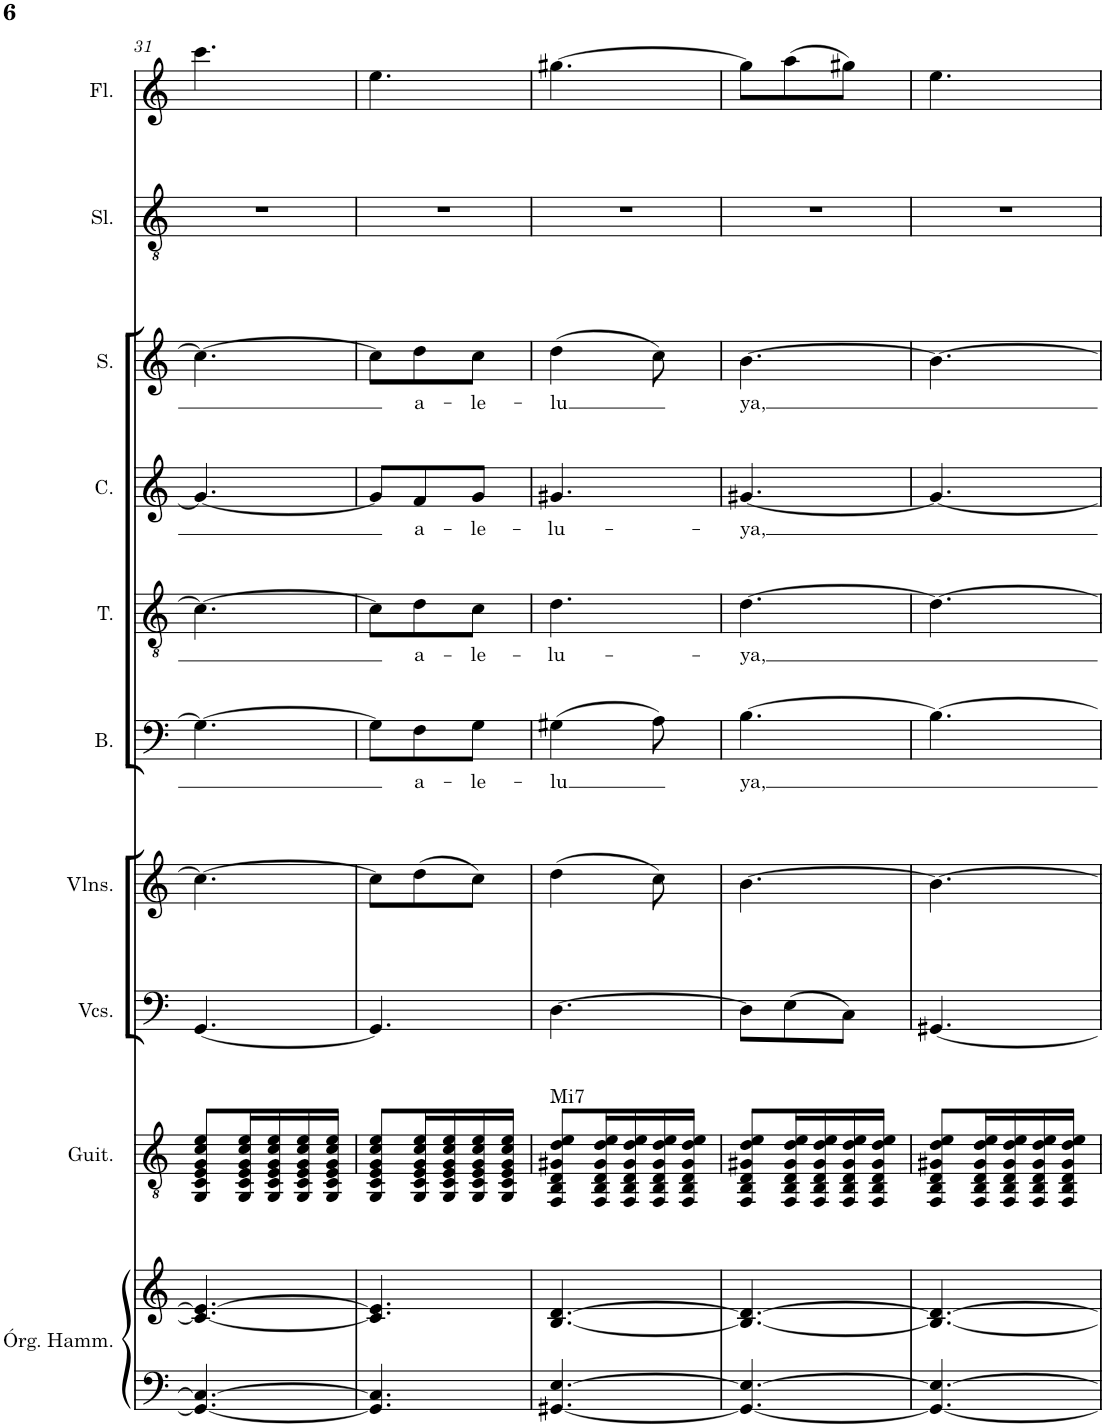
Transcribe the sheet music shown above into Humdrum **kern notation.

**kern	**kern	**kern	**harte	**kern	**kern	**kern	**text	**kern	**text	**kern	**text	**kern	**text	**kern	**kern
*part10	*part10	*part9	*part9	*part8	*part7	*part6	*part6	*part5	*part5	*part4	*part4	*part3	*part3	*part2	*part1
*staff11	*staff10	*staff9	*	*staff8	*staff7	*staff6	*staff6	*staff5	*staff5	*staff4	*staff4	*staff3	*staff3	*staff2	*staff1
*I"Órgano Hammond	*	*I"Guitarra	*	*I"Violonchelos	*I"Violines	*I"Bajo	*	*I"Tenor	*	*I"Contralto	*	*I"Soprano	*	*I"Solista	*I"Flauta
*I'Órg. Hamm.	*	*I'Guit.	*	*I'Vcs.	*I'Vlns.	*I'B.	*	*I'T.	*	*I'C.	*	*I'S.	*	*I'Sl.	*I'Fl.
!!LO:PB:g=z
*clefF4	*clefG2	*clefGv2	*	*clefF4	*clefG2	*clefF4	*	*clefGv2	*	*clefG2	*	*clefG2	*	*clefGv2	*clefG2
*k[]	*k[]	*k[]	*	*k[]	*k[]	*k[]	*	*k[]	*	*k[]	*	*k[]	*	*k[]	*k[]
*M3/8	*M3/8	*M3/8	*	*M3/8	*M3/8	*M3/8	*	*M3/8	*	*M3/8	*	*M3/8	*	*M3/8	*M3/8
=31	=31	=31	=31	=31	=31	=31	=31	=31	=31	=31	=31	=31	=31	=31	=31
4.GG/_ 4.C/_	4.c/_ 4.e/_	8GG/ 8C/ 8E/ 8G/ 8c/ 8e/L	.	[4.GG/	4.cc\_	4.G\_	.	4.c\_	.	4.g/_	.	4.cc\_	.	4.r	4.ccc\
.	.	16GG/ 16C/ 16E/ 16G/ 16c/ 16e/L	.	.	.	.	.	.	.	.	.	.	.	.	.
.	.	16GG/ 16C/ 16E/ 16G/ 16c/ 16e/	.	.	.	.	.	.	.	.	.	.	.	.	.
.	.	16GG/ 16C/ 16E/ 16G/ 16c/ 16e/	.	.	.	.	.	.	.	.	.	.	.	.	.
.	.	16GG/ 16C/ 16E/ 16G/ 16c/ 16e/JJ	.	.	.	.	.	.	.	.	.	.	.	.	.
=32	=32	=32	=32	=32	=32	=32	=32	=32	=32	=32	=32	=32	=32	=32	=32
4.GG/] 4.C/]	4.c/] 4.e/]	8GG/ 8C/ 8E/ 8G/ 8c/ 8e/L	.	4.GG/]	8cc\L]	8G\L]	.	8c\L]	.	8g/L]	.	8cc\L]	.	4.r	4.ee\
!	!	!	!	!	!	!	!LO:LY:b	!	!LO:LY:b	!	!LO:LY:b	!	!LO:LY:b	!	!
.	.	16GG/ 16C/ 16E/ 16G/ 16c/ 16e/L	.	.	(8dd\	8F\	a-	8d\	a-	8f/	a-	8dd\	a-	.	.
.	.	16GG/ 16C/ 16E/ 16G/ 16c/ 16e/	.	.	.	.	.	.	.	.	.	.	.	.	.
!	!	!	!	!	!	!	!LO:LY:b	!	!LO:LY:b	!	!LO:LY:b	!	!LO:LY:b	!	!
.	.	16GG/ 16C/ 16E/ 16G/ 16c/ 16e/	.	.	8cc\J)	8G\J	-le-	8c\J	-le-	8g/J	-le-	8cc\J	-le-	.	.
.	.	16GG/ 16C/ 16E/ 16G/ 16c/ 16e/JJ	.	.	.	.	.	.	.	.	.	.	.	.	.
=33	=33	=33	=33	=33	=33	=33	=33	=33	=33	=33	=33	=33	=33	=33	=33
!	!	!	!LO:H:kt=Mi7	!	!	!	!LO:LY:b	!	!LO:LY:b	!	!LO:LY:b	!	!LO:LY:b	!	!
[4.GG#X/ [4.E/	[4.B/ [4.d/	8FF/ 8BB/ 8D/ 8G#X/ 8d/ 8e/L	N	[4.D\	(4dd\	(4G#X\	-lu	4.d\	-lu-	4.g#X/	-lu-	(4dd\	-lu	4.r	[4.gg#X\
.	.	16FF/ 16BB/ 16D/ 16G#/ 16d/ 16e/L	.	.	.	.	.	.	.	.	.	.	.	.	.
.	.	16FF/ 16BB/ 16D/ 16G#/ 16d/ 16e/	.	.	.	.	.	.	.	.	.	.	.	.	.
.	.	16FF/ 16BB/ 16D/ 16G#/ 16d/ 16e/	.	.	8cc\)	8A\)	.	.	.	.	.	8cc\)	.	.	.
.	.	16FF/ 16BB/ 16D/ 16G#/ 16d/ 16e/JJ	.	.	.	.	.	.	.	.	.	.	.	.	.
=34	=34	=34	=34	=34	=34	=34	=34	=34	=34	=34	=34	=34	=34	=34	=34
!	!	!	!	!	!	!	!LO:LY:b	!	!LO:LY:b	!	!LO:LY:b	!	!LO:LY:b	!	!
4.GG#/_ 4.E/_	4.B/_ 4.d/_	8FF/ 8BB/ 8D/ 8G#X/ 8d/ 8e/L	.	8D\L]	[4.b\	[4.B\	ya,	[4.d\	-ya,	[4.g#X/	-ya,	[4.b\	ya,	4.r	8gg#\L]
.	.	16FF/ 16BB/ 16D/ 16G#/ 16d/ 16e/L	.	(8E\	.	.	.	.	.	.	.	.	.	.	(8aa\
.	.	16FF/ 16BB/ 16D/ 16G#/ 16d/ 16e/	.	.	.	.	.	.	.	.	.	.	.	.	.
.	.	16FF/ 16BB/ 16D/ 16G#/ 16d/ 16e/	.	8C\J)	.	.	.	.	.	.	.	.	.	.	8gg#X\J)
.	.	16FF/ 16BB/ 16D/ 16G#/ 16d/ 16e/JJ	.	.	.	.	.	.	.	.	.	.	.	.	.
=35	=35	=35	=35	=35	=35	=35	=35	=35	=35	=35	=35	=35	=35	=35	=35
4.GG#/_ 4.E/_	4.B/_ 4.d/_	8FF/ 8BB/ 8D/ 8G#X/ 8d/ 8e/L	.	[4.GG#X/	4.b\_	4.B\_	.	4.d\_	.	4.g#/_	.	4.b\_	.	4.r	4.ee\
.	.	16FF/ 16BB/ 16D/ 16G#/ 16d/ 16e/L	.	.	.	.	.	.	.	.	.	.	.	.	.
.	.	16FF/ 16BB/ 16D/ 16G#/ 16d/ 16e/	.	.	.	.	.	.	.	.	.	.	.	.	.
.	.	16FF/ 16BB/ 16D/ 16G#/ 16d/ 16e/	.	.	.	.	.	.	.	.	.	.	.	.	.
.	.	16FF/ 16BB/ 16D/ 16G#/ 16d/ 16e/JJ	.	.	.	.	.	.	.	.	.	.	.	.	.
=	=	=	=	=	=	=	=	=	=	=	=	=	=	=	=
*-	*-	*-	*-	*-	*-	*-	*-	*-	*-	*-	*-	*-	*-	*-	*-
